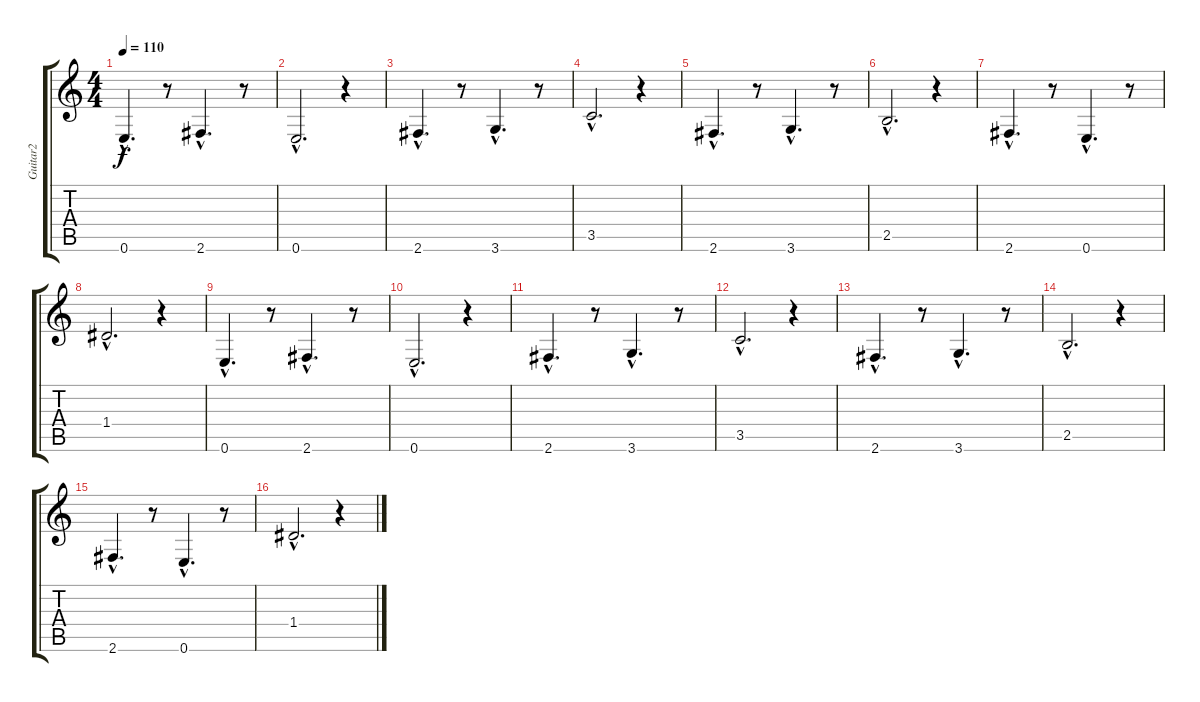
\track ("Guitar2" "Guitar2") {instrument electricguitarclean}
\staff {score tabs}
\tuning (E4 B3 G3 D3 A2 E2) {hide}
\ts (4 4)
\tempo 110
\clef g2
\ks c
0.6{hac}.4{d dy f} r.8 2.6{hac}.4{d} r.8 |
0.6{hac}.2{d} r.4 |
2.6{hac}.4{d} r.8 3.6{hac}.4{d} r.8 |
3.5{hac}.2{d} r.4 |
2.6{hac}.4{d} r.8 3.6{hac}.4{d} r.8 |
2.5{hac}.2{d} r.4 |
2.6{hac}.4{d} r.8 0.6{hac}.4{d} r.8 |
1.4{hac}.2{d} r.4 |
0.6{hac}.4{d} r.8 2.6{hac}.4{d} r.8 |
0.6{hac}.2{d volume 7} r.4 |
2.6{hac}.4{d} r.8 3.6{hac}.4{d} r.8 |
3.5{hac}.2{d} r.4 |
2.6{hac}.4{d} r.8 3.6{hac}.4{d} r.8 |
2.5{hac}.2{d volume 0} r.4 |
2.6{hac}.4{d} r.8 0.6{hac}.4{d} r.8 |
1.4{hac}.2{d} r.4
